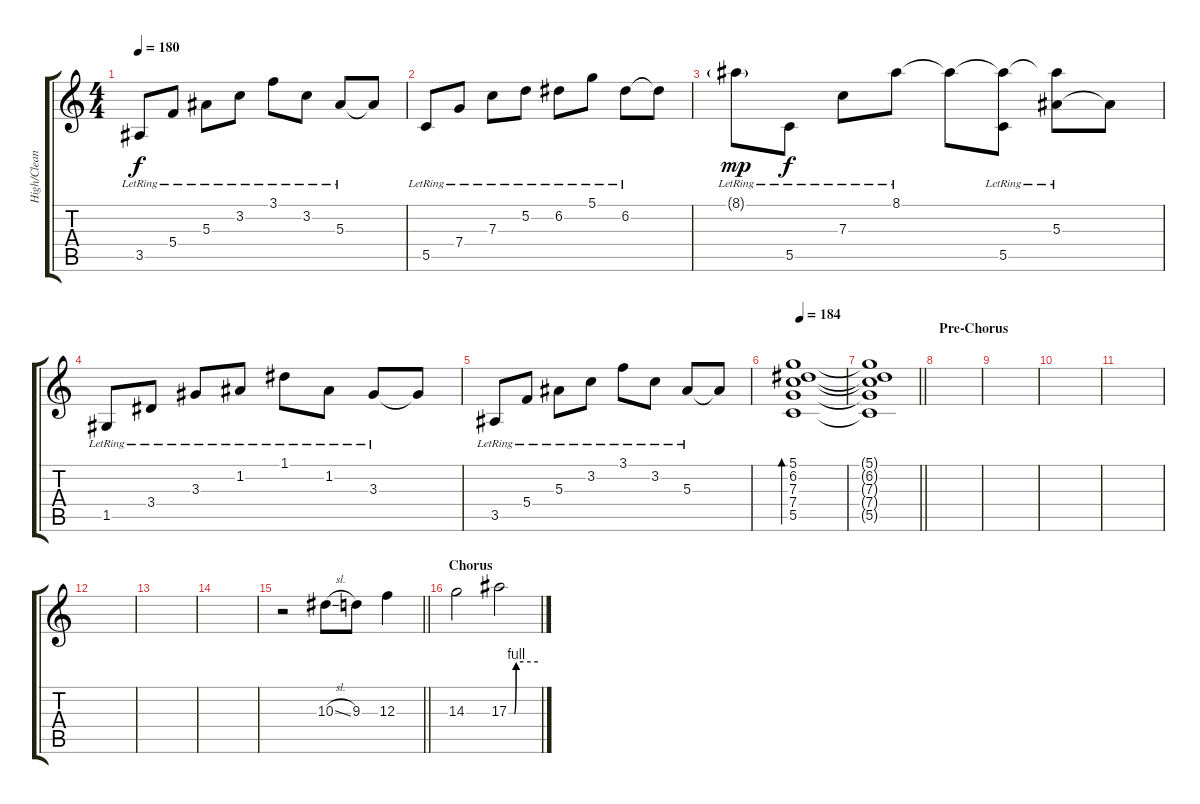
\track ("High/Clean" "High/Clean") {instrument distortionguitar}
\staff {score tabs}
\tuning (D4 A3 F3 C3 G2 C2) {hide}
\ts (4 4)
\tempo 180
\clef g2
\ks c
3.5{lr}.8{dy f} 5.4{lr}.8 5.3{lr}.8 3.2{lr}.8 3.1{lr}.8 3.2{lr}.8 5.3{lr}.8 5.3{t}.8 |
5.5{lr}.8 7.4{lr}.8 7.3{lr}.8 5.2{lr}.8 6.2{lr}.8 5.1{lr}.8 6.2{lr}.8 6.2{t}.8 |
8.1{g lr}.8{dy mp} 5.5{lr}.8{dy f} 7.3{lr}.8 8.1{lr}.8 8.1{t}.8 (8.1{t} 5.5{lr}).8 (8.1{t} 5.3{lr}).8 5.3{t}.8 |
1.5{lr}.8 3.4{lr}.8 3.3{lr}.8 1.2{lr}.8 1.1{lr}.8 1.2{lr}.8 3.3{lr}.8 3.3{t}.8 |
3.5{lr}.8 5.4{lr}.8 5.3{lr}.8 3.2{lr}.8 3.1{lr}.8 3.2{lr}.8 5.3{lr}.8 5.3{t}.8 |
\tempo 184
(5.1 6.2 7.3 7.4 5.5).1{bd 120} |
\barLineRight lightlight
(5.1{t} 6.2{t} 7.3{t} 7.4{t} 5.5{t}).1 |
\section ("" "Pre-Chorus")
|
|
|
|
|
|
|
\barLineRight lightlight
r.2{instrument distortionguitar} 10.3{sl}.8 9.3.8 12.3.4 |
\section ("" "Chorus")
14.3.2 17.3{be (custom 0 0 11 0 15 4 60 4)}.2
